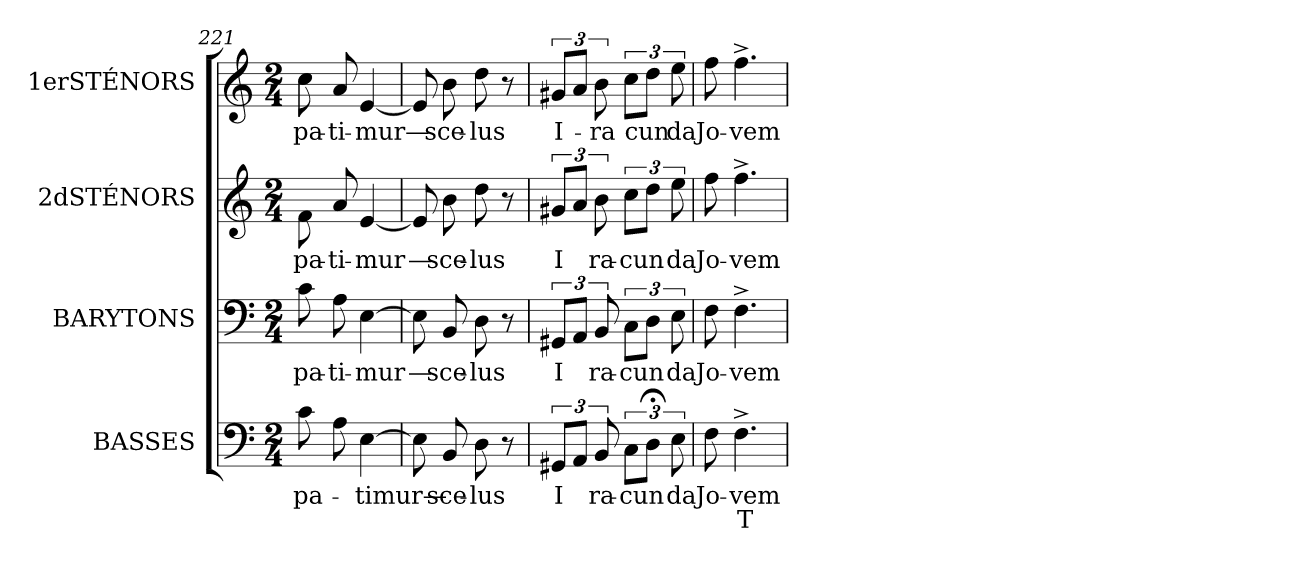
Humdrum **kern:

**kern	**text	**text	**kern	**text	**kern	**text	**kern	**text
*part4	*part4	*part4	*part3	*part3	*part2	*part2	*part1	*part1
*staff4	*staff4	*staff4	*staff3	*staff3	*staff2	*staff2	*staff1	*staff1
*I"BASSES	*	*	*I"BARYTONS	*	*I"2dSTÉNORS	*	*I"1erSTÉNORS	*
!!LO:LB:g=z
*clefF4	*	*	*clefF4	*	*clefG2	*	*clefG2	*
*k[]	*	*	*k[]	*	*k[]	*	*k[]	*
*M2/4	*	*	*M2/4	*	*M2/4	*	*M2/4	*
=221	=221	=221	=221	=221	=221	=221	=221	=221
*	*	*	*	*	*	*	*^	*
8ci\	pa-	.	8ci\	pa-	8fi\	pa-	8cci\	4ccj\	pa-
8Ai\	.	.	8Ai\	ti-	8ai/	ti-	8ai/	.	ti-
[4Ei\	timur—	.	[4Ei\	mur	[4ei/	mur	[4ei/	4ryy	mur—
*	*	*	*	*	*	*	*v	*v	*
=222	=222	=222	=222	=222	=222	=222	=222	=222
8Ei\]	.	.	8Ei\]	—	8ei/]	—	8ei/]	.
8BBi/	sce-	.	8BBi/	sce-	8bi\	sce-	8bi\	sce-
8Di\	lus	.	8Di\	lus	8ddi\	lus	8ddi\	lus
8r	.	.	8r	.	8r	.	8r	.
=223	=223	=223	=223	=223	=223	=223	=223	=223
12GG#Xi/L	I	.	12GG#Xi/L	I	12g#Xi/L	I	12g#Xi/L	I-
12AAi/J	--	.	12AAi/J	--	12ai/J	--	12ai/J	.
12BBi/	ra-	.	12BBi/	ra-	12bi\	ra-	12bi\	ra
12Ci\L	cun	.	12Ci\L	cun	12cci\L	cun	12cci\L	--
12D;i\J	--	.	12Di\J	--	12ddi\J	--	12ddi\J	cun
12Ei\	da	.	12Ei\	da	12eei\	da	12eei\	da
=224	=224	=224	=224	=224	=224	=224	=224	=224
8Fi\	Jo-	.	8Fi\	Jo-	8ffi\	Jo-	8ffi\	Jo-
4.F^>i\	vem	T	4.F^>i\	vem	4.ff^>i\	vem	4.ff^>i\	vem
=	=	=	=	=	=	=	=	=
*-	*-	*-	*-	*-	*-	*-	*-	*-
